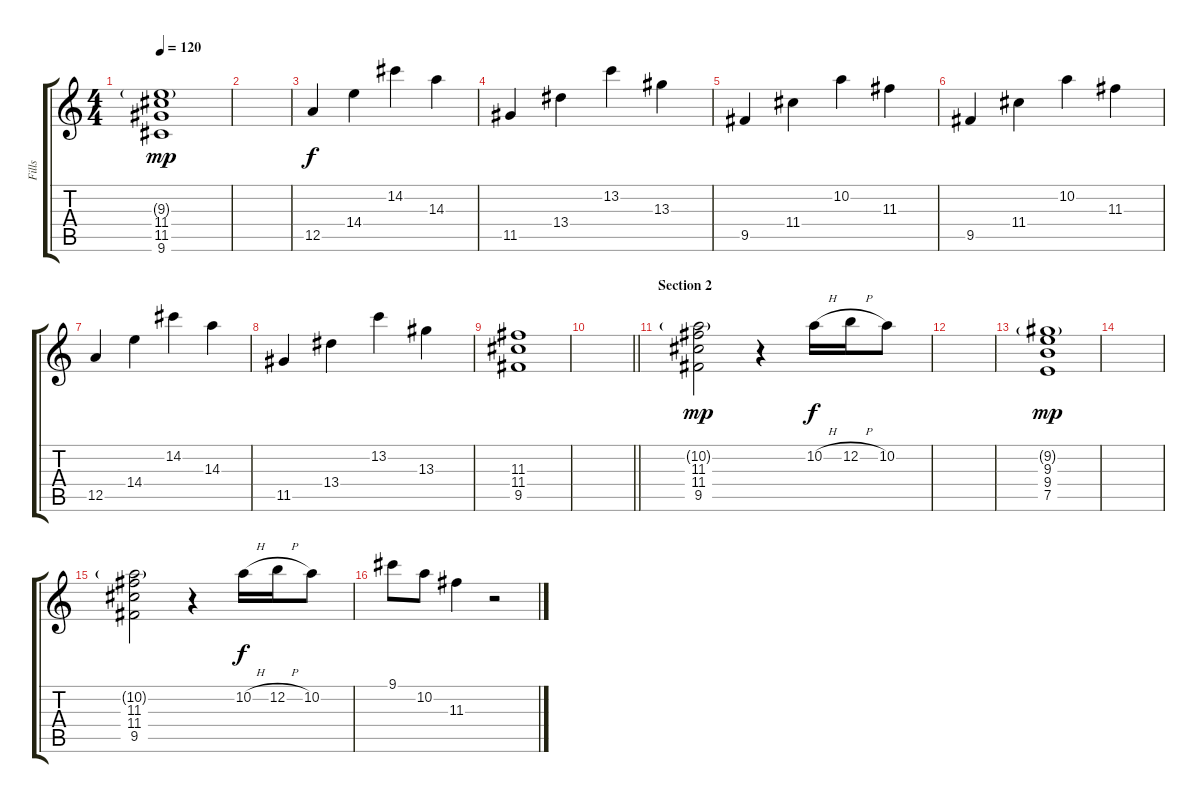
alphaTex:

\track ("Fills" "Fills") {instrument electricguitarjazz}
\staff {score tabs}
\tuning (E4 B3 G3 D3 A2 E2) {hide}
\ts (4 4)
\tempo 120
\clef g2
\ks c
(9.3{g} 11.4 11.5 9.6).1{dy mp} |
|
12.5.4{dy f} 14.4.4 14.2.4 14.3.4 |
11.5.4 13.4.4 13.2.4 13.3.4 |
9.5.4 11.4.4 10.2.4 11.3.4 |
9.5.4 11.4.4 10.2.4 11.3.4 |
12.5.4 14.4.4 14.2.4 14.3.4 |
11.5.4 13.4.4 13.2.4 13.3.4 |
(11.3 11.4 9.5).1 |
\barLineRight lightlight
|
\section ("" "Section 2")
(10.2{g} 11.3 11.4 9.5).2{dy mp} r.4 10.2{h}.16{dy f} 12.2{h}.16 10.2.8 |
|
(9.2{g} 9.3 9.4 7.5).1{dy mp} |
|
(10.2{g} 11.3 11.4 9.5).2 r.4 10.2{h}.16{dy f} 12.2{h}.16 10.2.8 |
9.1.8 10.2.8 11.3.4 r.2
